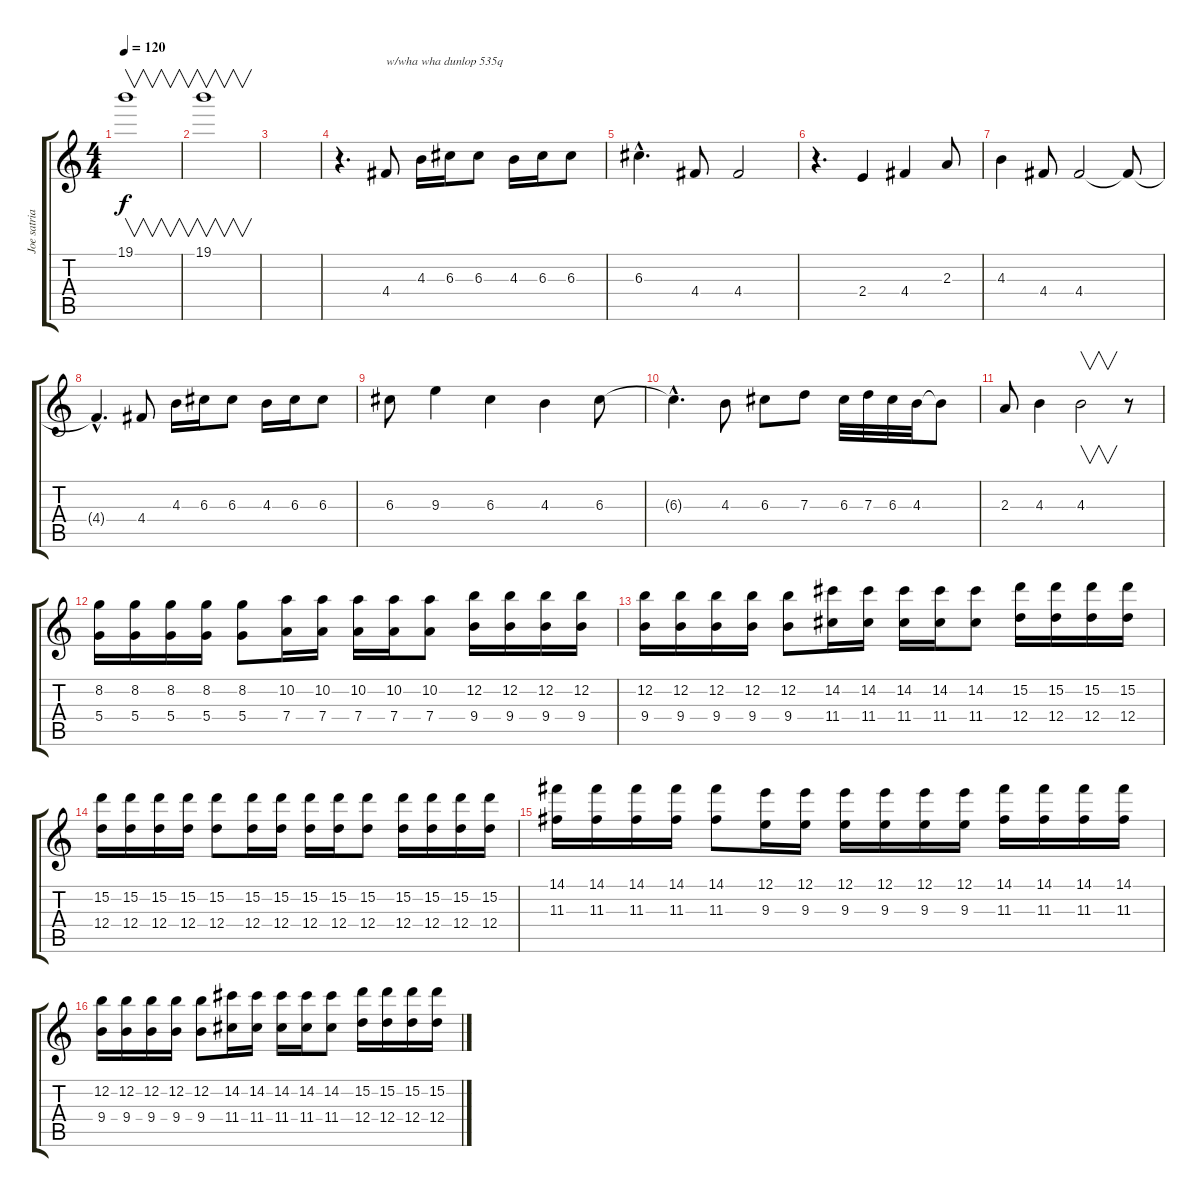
\track ("Joe satriani lead" "Joe satria") {instrument distortionguitar}
\staff {score tabs}
\tuning (E4 B3 G3 D3 A2 E2) {hide}
\ts (4 4)
\tempo 120
\clef g2
\ks c
19.1.1{v dy f} |
19.1.1{v} |
|
r.4{d} 4.4.8{txt "w/wha wha dunlop 535q"} 4.3.16 6.3.16 6.3.8 4.3.16 6.3.16 6.3.8 |
6.3{hac}.4{d} 4.4.8 4.4.2 |
r.4{d} 2.4.4 4.4.4 2.3.8 |
4.3.4 4.4.8 4.4.2 4.4{t}.8 |
4.4{hac t}.4{d} 4.4.8 4.3.16 6.3.16 6.3.8 4.3.16 6.3.16 6.3.8 |
6.3.8 9.3.4 6.3.4 4.3.4 6.3.8 |
6.3{hac t}.4{d} 4.3.8 6.3.8 7.3.8 6.3.32 7.3.32 6.3.32 4.3.32 4.3{t}.8 |
2.3.8 4.3.4 4.3.2{v} r.8 |
(8.2 5.4).16 (8.2 5.4).16 (8.2 5.4).16 (8.2 5.4).16 (8.2 5.4).8 (10.2 7.4).16 (10.2 7.4).16 (10.2 7.4).16 (10.2 7.4).16 (10.2 7.4).8 (12.2 9.4).16 (12.2 9.4).16 (12.2 9.4).16 (12.2 9.4).16 |
(12.2 9.4).16 (12.2 9.4).16 (12.2 9.4).16 (12.2 9.4).16 (12.2 9.4).8 (14.2 11.4).16 (14.2 11.4).16 (14.2 11.4).16 (14.2 11.4).16 (14.2 11.4).8 (15.2 12.4).16 (15.2 12.4).16 (15.2 12.4).16 (15.2 12.4).16 |
(15.2 12.4).16 (15.2 12.4).16 (15.2 12.4).16 (15.2 12.4).16 (15.2 12.4).8 (15.2 12.4).16 (15.2 12.4).16 (15.2 12.4).16 (15.2 12.4).16 (15.2 12.4).8 (15.2 12.4).16 (15.2 12.4).16 (15.2 12.4).16 (15.2 12.4).16 |
(14.1 11.3).16 (14.1 11.3).16 (14.1 11.3).16 (14.1 11.3).16 (14.1 11.3).8 (12.1 9.3).16 (12.1 9.3).16 (12.1 9.3).16 (12.1 9.3).16 (12.1 9.3).16 (12.1 9.3).16 (14.1 11.3).16 (14.1 11.3).16 (14.1 11.3).16 (14.1 11.3).16 |
(12.2 9.4).16 (12.2 9.4).16 (12.2 9.4).16 (12.2 9.4).16 (12.2 9.4).8 (14.2 11.4).16 (14.2 11.4).16 (14.2 11.4).16 (14.2 11.4).16 (14.2 11.4).8 (15.2 12.4).16 (15.2 12.4).16 (15.2 12.4).16 (15.2 12.4).16
